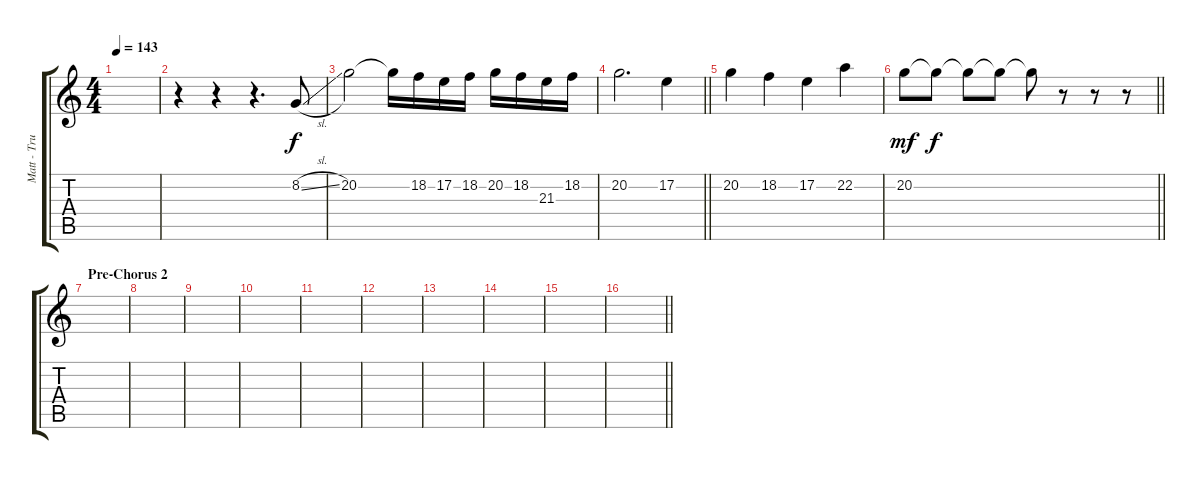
\track ("Matt - Trumpet" "Matt - Tru") {instrument trumpet}
\staff {score tabs}
\tuning (E4 B3 G3 D3 A2 E2) {hide}
\ts (4 4)
\tempo 143
\clef g2
\ks c
|
r.4 r.4 r.4{d} 8.2{sl}.8 |
20.2.2 20.2{t}.16 18.2.16 17.2.16 18.2.16 20.2.16 18.2.16 21.3.16 18.2.16 |
\barLineRight lightlight
20.2.2{d} 17.2.4 |
20.2.4 18.2.4 17.2.4 22.2.4 |
\barLineRight lightlight
20.2.8{dy mf} 20.2{t}.8{dy f} 20.2{t}.8 20.2{t}.8 20.2{t}.8 r.8 r.8 r.8 |
\section ("" "Pre-Chorus 2")
|
|
|
|
|
|
|
|
|
\barLineRight lightlight
